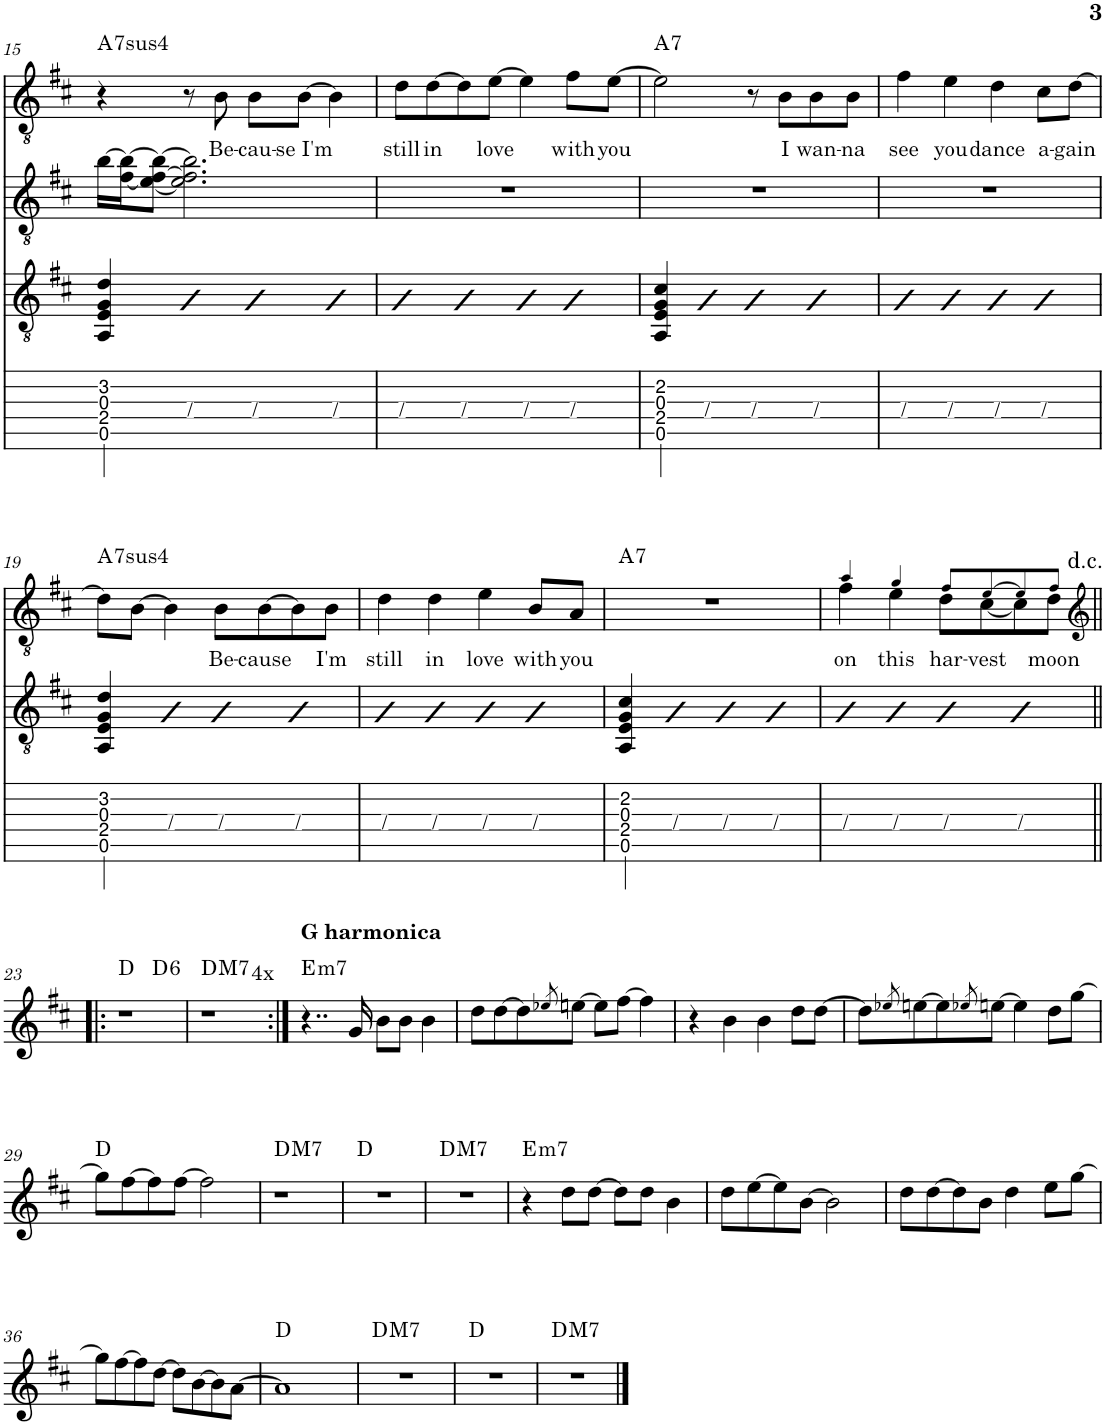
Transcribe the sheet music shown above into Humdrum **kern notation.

**kern	**kern	**kern	**kern	**text	**harte
*part3	*part3	*part2	*part1	*part1	*part1
*staff4	*staff3	*staff2	*staff1	*staff1	*
*I"Acoustic Guitar	*	*I"Electric Guitar	*I"Acoustic Guitar 2	*	*
*I'Ac Gtr	*	*I'Elec Gtr	*I'Ac Gtr	*	*
!!LO:PB:g=z
*	*clefGv2	*clefGv2	*clefGv2	*	*
*k[f#c#]	*k[f#c#]	*k[f#c#]	*k[f#c#]	*	*
*M4/4	*M4/4	*M4/4	*M4/4	*	*
=15	=15	=15	=15	=15	=15
!	!	!	!	!	!LO:H:kt=74
4AA\ 4E\ 4G\ 4d\	4AA/ 4E/ 4G/ 4d/	[16b\LL	4r	.	A:sus4(7)
.	.	[16f#\ 16b\_J	.	.	.
.	.	[8e\ 8f#\_ 8b\_J	.	.	.
4B	4B	2.e\] 2.f#\] 2.b\]	8r	.	.
!	!	!	!	!LO:LY:b	!
.	.	.	8B\	Be-	.
!	!	!	!	!LO:LY:b	!
4B	4B	.	8B\L	-cau-	.
!	!	!	!	!LO:LY:b	!
.	.	.	[8B\J	-se I'm	.
4B	4B	.	4B\]	.	.
=16	=16	=16	=16	=16	=16
!	!	!	!	!LO:LY:b	!
4B	4B	1r	8d\L	still	.
!	!	!	!	!LO:LY:b	!
.	.	.	[8d\	in	.
4B	4B	.	8d\]	.	.
!	!	!	!	!LO:LY:b	!
.	.	.	[8e\J	love	.
4B	4B	.	4e\]	.	.
!	!	!	!	!LO:LY:b	!
4B	4B	.	8f#\L	with	.
!	!	!	!	!LO:LY:b	!
.	.	.	[8e\J	you	.
=17	=17	=17	=17	=17	=17
!	!	!	!	!	!LO:H:kt=7
4AA\ 4E\ 4G\ 4c#\	4AA/ 4E/ 4G/ 4c#/	1r	2e\]	.	A:7
4B	4B	.	.	.	.
4B	4B	.	8r	.	.
!	!	!	!	!LO:LY:b	!
.	.	.	8B\L	I	.
!	!	!	!	!LO:LY:b	!
4B	4B	.	8B\	wan-	.
!	!	!	!	!LO:LY:b	!
.	.	.	8B\J	-na	.
=18	=18	=18	=18	=18	=18
!	!	!	!	!LO:LY:b	!
4B	4B	1r	4f#\	see	.
!	!	!	!	!LO:LY:b	!
4B	4B	.	4e\	you	.
!	!	!	!	!LO:LY:b	!
4B	4B	.	4d\	dance	.
!	!	!	!	!LO:LY:b	!
4B	4B	.	8c#\L	a-	.
!	!	!	!	!LO:LY:b	!
.	.	.	[8d\J	-gain	.
!!LO:LB:g=z
=19	=19	=19	=19	=19	=19
!	!	!	!	!	!LO:H:kt=74
4AA\ 4E\ 4G\ 4d\	4AA/ 4E/ 4G/ 4d/	1r	8d\L]	.	A:sus4(7)
.	.	.	[8B\J	.	.
4B	4B	.	4B\]	.	.
!	!	!	!	!LO:LY:b	!
4B	4B	.	8B\L	Be-	.
!	!	!	!	!LO:LY:b	!
.	.	.	[8B\	-cause	.
4B	4B	.	8B\]	.	.
!	!	!	!	!LO:LY:b	!
.	.	.	8B\J	I'm	.
=20	=20	=20	=20	=20	=20
!	!	!	!	!LO:LY:b	!
4B	4B	1r	4d\	still	.
!	!	!	!	!LO:LY:b	!
4B	4B	.	4d\	in	.
!	!	!	!	!LO:LY:b	!
4B	4B	.	4e\	love	.
!	!	!	!	!LO:LY:b	!
4B	4B	.	8B/L	with	.
!	!	!	!	!LO:LY:b	!
.	.	.	8A/J	you	.
=21	=21	=21	=21	=21	=21
!	!	!	!	!	!LO:H:kt=7
4AA\ 4E\ 4G\ 4c#\	4AA/ 4E/ 4G/ 4c#/	1r	1r	.	A:7
4B	4B	.	.	.	.
4B	4B	.	.	.	.
4B	4B	.	.	.	.
=22	=22	=22	=22	=22	=22
!	!	!	!	!LO:LY:b	!
*	*	*	*^	*	*
4B	4B	1r	4a!/	4f#\	on	.
!	!	!	!	!	!LO:LY:b	!
4B	4B	.	4g!/	4e\	this	.
!	!	!	!	!	!LO:LY:b	!
4B	4B	.	8f#!/L	8d\L	har-	.
!	!	!	!	!	!LO:LY:b	!
.	.	.	[8e!/	[8c#\	-vest	.
4B	4B	.	8e!/]	8c#\]	.	.
!	!	!	!	!	!LO:LY:b	!
.	.	.	8f#!/J	8d\J	moon	.
!!LO:LB:g=z	!!
=23!|:	=23!|:	=23!|:	=23!|:	=23!|:	=23!|:	=23!|:
*	*	*	*clefG2	*	*	*
1r	1r	1r	1r	2ryy	.	D:maj
!	!	!	!	!	!	!LO:H:kt=6
.	.	.	.	2ryy	.	D:maj6
=24	=24	=24	=24	=24	=24	=24
!	!	!	!	!	!	!LO:H:kt=M7
1r	1r	1r	1r	2.ryy	.	D:maj7
!	!	!	!	!LO:TX:a:t=4x	!	!
.	.	.	.	4ryy	.	.
=25:|!	=25:|!	=25:|!	=25:|!	=25:|!	=25:|!	=25:|!
!	!	!	!LO:TX:a:B:t=G harmonica	!	!	!LO:H:kt=m7
*	*	*	*v	*v	*	*
1r	1r	1r	4..r	.	E:min7
.	.	.	16g/	.	.
.	.	.	8b\L	.	.
.	.	.	8b\J	.	.
.	.	.	4b\	.	.
=26	=26	=26	=26	=26	=26
1r	1r	1r	8dd\L	.	.
.	.	.	[8dd\	.	.
.	.	.	8dd\]	.	.
.	.	.	8qee-X/	.	.
.	.	.	[8een\J	.	.
.	.	.	8ee\L]	.	.
.	.	.	[8ff#\J	.	.
.	.	.	4ff#\]	.	.
=27	=27	=27	=27	=27	=27
1r	1r	1r	4r	.	.
.	.	.	4b\	.	.
.	.	.	4b\	.	.
.	.	.	8dd\L	.	.
.	.	.	[8dd\J	.	.
=28	=28	=28	=28	=28	=28
1r	1r	1r	8dd\L]	.	.
.	.	.	8qee-X/	.	.
.	.	.	[8een\	.	.
.	.	.	8ee\]	.	.
.	.	.	8qee-X/	.	.
.	.	.	[8een\J	.	.
.	.	.	4ee\]	.	.
.	.	.	8dd\L	.	.
.	.	.	[8gg\J	.	.
!!LO:LB:g=z
=29	=29	=29	=29	=29	=29
1r	1r	1r	8gg\L]	.	D:maj
.	.	.	[8ff#\	.	.
.	.	.	8ff#\]	.	.
.	.	.	[8ff#\J	.	.
.	.	.	2ff#\]	.	.
=30	=30	=30	=30	=30	=30
!	!	!	!	!	!LO:H:kt=M7
1r	1r	1r	1r	.	D:maj7
=31	=31	=31	=31	=31	=31
1r	1r	1r	1r	.	D:maj
=32	=32	=32	=32	=32	=32
!	!	!	!	!	!LO:H:kt=M7
1r	1r	1r	1r	.	D:maj7
=33	=33	=33	=33	=33	=33
!	!	!	!	!	!LO:H:kt=m7
1r	1r	1r	4r	.	E:min7
.	.	.	8dd\L	.	.
.	.	.	[8dd\J	.	.
.	.	.	8dd\L]	.	.
.	.	.	8dd\J	.	.
.	.	.	4b\	.	.
=34	=34	=34	=34	=34	=34
1r	1r	1r	8dd\L	.	.
.	.	.	[8ee\	.	.
.	.	.	8ee\]	.	.
.	.	.	[8b\J	.	.
.	.	.	2b\]	.	.
=35	=35	=35	=35	=35	=35
1r	1r	1r	8dd\L	.	.
.	.	.	[8dd\	.	.
.	.	.	8dd\]	.	.
.	.	.	8b\J	.	.
.	.	.	4dd\	.	.
.	.	.	8ee\L	.	.
.	.	.	[8gg\J	.	.
!!LO:LB:g=z
=36	=36	=36	=36	=36	=36
1r	1r	1r	8gg\L]	.	.
.	.	.	[8ff#\	.	.
.	.	.	8ff#\]	.	.
.	.	.	[8dd\J	.	.
.	.	.	8dd\L]	.	.
.	.	.	[8b\	.	.
.	.	.	8b\]	.	.
.	.	.	[8a\J	.	.
=37	=37	=37	=37	=37	=37
1r	1r	1r	1a]	.	D:maj
=38	=38	=38	=38	=38	=38
!	!	!	!	!	!LO:H:kt=M7
1r	1r	1r	1r	.	D:maj7
=39	=39	=39	=39	=39	=39
1r	1r	1r	1r	.	D:maj
=40	=40	=40	=40	=40	=40
!	!	!	!	!	!LO:H:kt=M7
1r	1r	1r	1r	.	D:maj7
==	==	==	==	==	==
*-	*-	*-	*-	*-	*-
